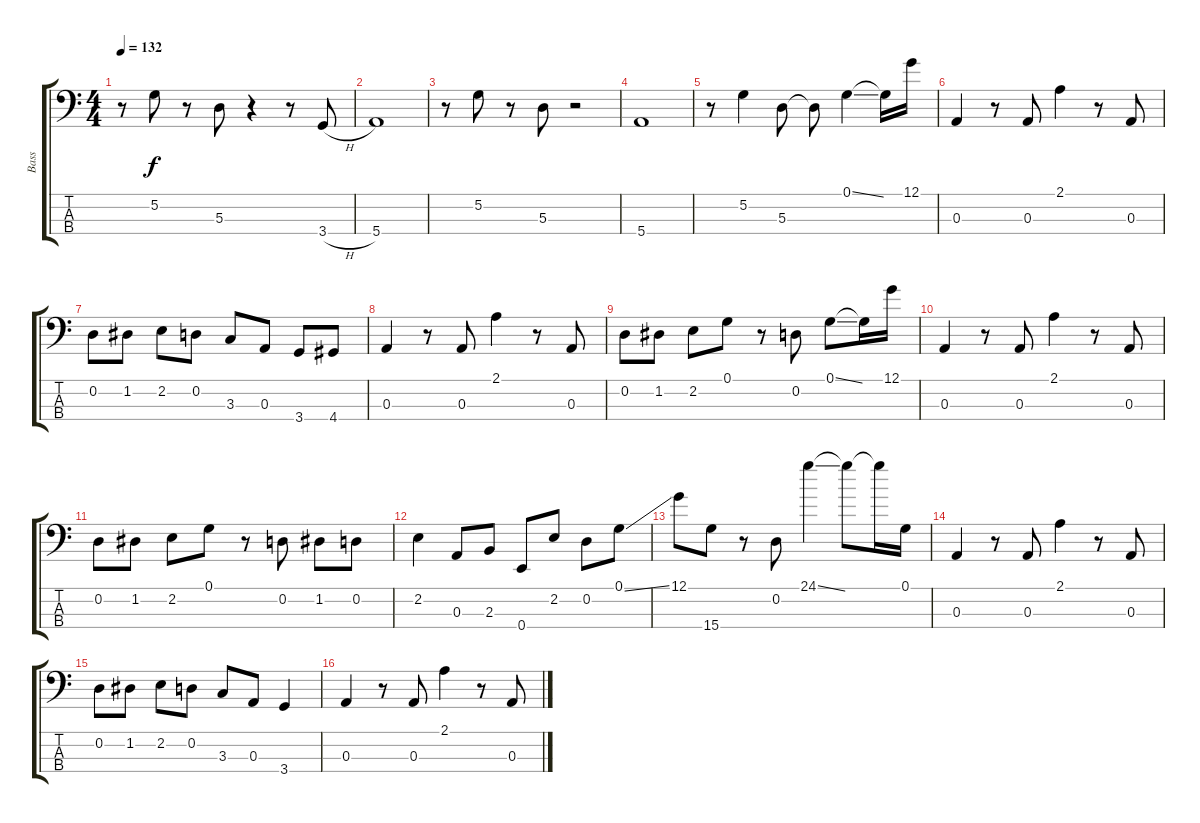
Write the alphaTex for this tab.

\track ("Bass" "Bass") {instrument electricbassfinger}
\staff {score tabs}
\tuning (G2 D2 A1 E1) {hide}
\ts (4 4)
\tempo 132
\clef f4
\ks c
r.8{dy f} 5.2.8 r.8 5.3.8 r.4 r.8 3.4{h}.8 |
5.4.1 |
r.8 5.2.8 r.8 5.3.8 r.2 |
5.4.1 |
r.8 5.2.4 5.3.8 5.3{t}.8 0.1{ss}.4 0.1{t}.16 12.1.16 |
0.3.4 r.8 0.3.8 2.1.4 r.8 0.3.8 |
0.2.8 1.2.8 2.2.8 0.2.8 3.3.8 0.3.8 3.4.8 4.4.8 |
0.3.4 r.8 0.3.8 2.1.4 r.8 0.3.8 |
0.2.8 1.2.8 2.2.8 0.1.8 r.8 0.2.8 0.1{ss}.8 0.1{t}.16 12.1.16 |
0.3.4 r.8 0.3.8 2.1.4 r.8 0.3.8 |
0.2.8 1.2.8 2.2.8 0.1.8 r.8 0.2.8 1.2.8 0.2.8 |
2.2.4 0.3.8 2.3.8 0.4.8 2.2.8 0.2.8 0.1{ss}.8 |
12.1.8 15.4.8 r.8 0.2.8 24.1{ss}.4 24.1{t}.8 24.1{t}.16 0.1.16 |
0.3.4 r.8 0.3.8 2.1.4 r.8 0.3.8 |
0.2.8 1.2.8 2.2.8 0.2.8 3.3.8 0.3.8 3.4.4 |
0.3.4 r.8 0.3.8 2.1.4 r.8 0.3.8
